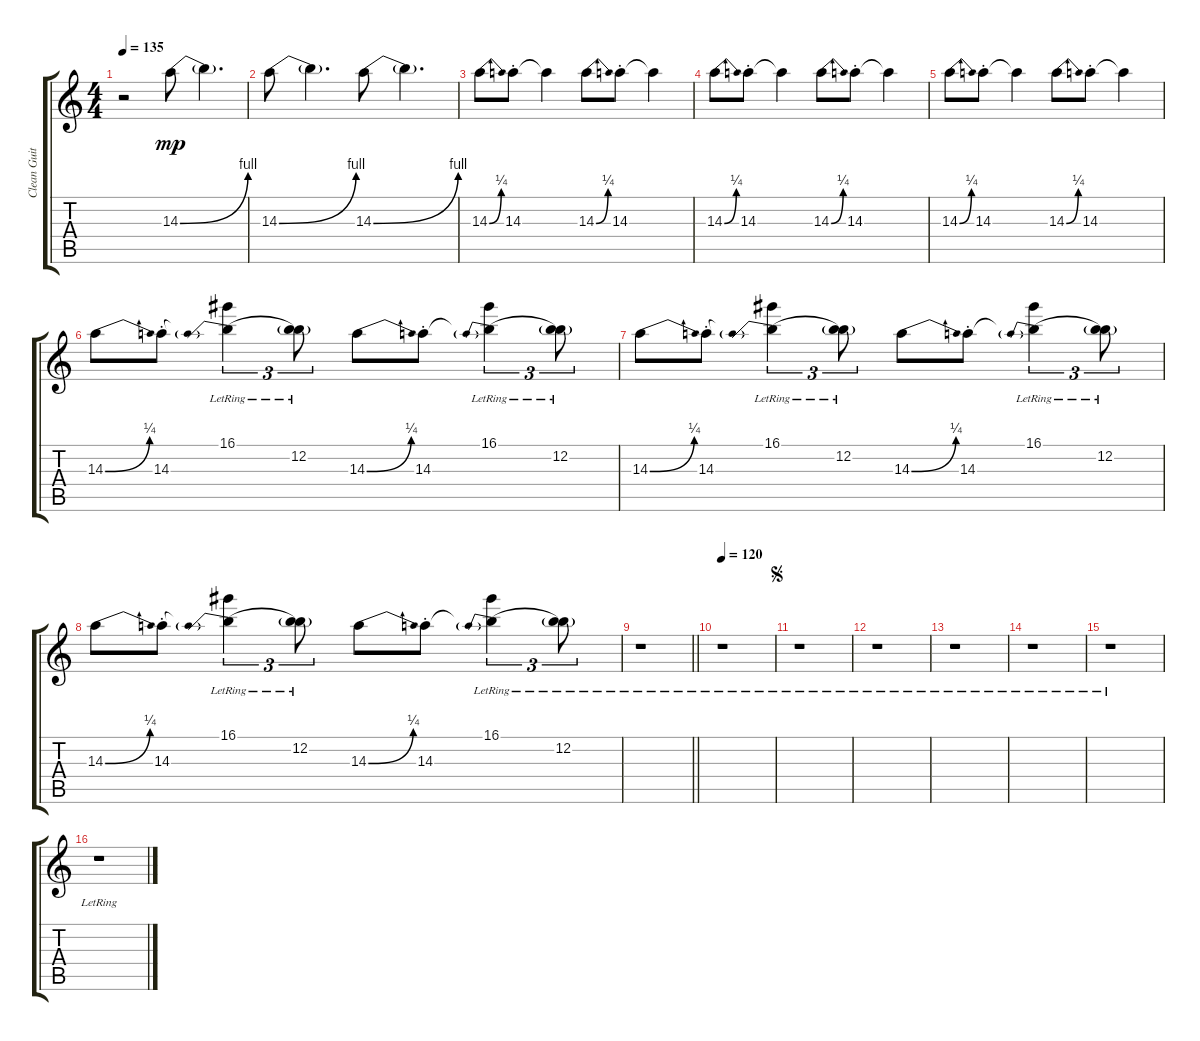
\track ("Clean Guitar- Noodle" "Clean Guit") {instrument electricguitarclean}
\staff {score tabs}
\tuning (E4 B3 G3 D3 A2 E2) {hide}
\ts (4 4)
\tempo 135
\clef g2
\ks c
r.2{dy mp instrument electricguitarclean} 14.3{be (bend 0 0 60 4)}.8 14.3{t}.4{d} |
14.3{be (bend 0 0 60 4)}.8 14.3{t}.4{d} 14.3{be (bend 0 0 60 4)}.8 14.3{t}.4{d} |
14.3{be (bend 0 0 60 1)}.8 14.3{st}.8 14.3{t}.4 14.3{be (bend 0 0 60 1)}.8 14.3{st}.8 14.3{t}.4 |
14.3{be (bend 0 0 60 1)}.8 14.3{st}.8 14.3{t}.4 14.3{be (bend 0 0 60 1)}.8 14.3{st}.8 14.3{t}.4 |
14.3{be (bend 0 0 60 1)}.8 14.3{st}.8 14.3{t}.4 14.3{be (bend 0 0 60 1)}.8 14.3{st}.8 14.3{t}.4 |
14.3{be (bend 0 0 60 1)}.8 14.3{st}.8 (16.1{lr} 14.3{be (prebend 0 4 60 4) t}).4{tu (3 2)} (12.2{lr} 14.3{t}).8{tu (3 2)} 14.3{be (bend 0 0 60 1)}.8 14.3{st}.8 (16.1{lr} 14.3{be (prebend 0 4 60 4) t}).4{tu (3 2)} (12.2{lr} 14.3{t}).8{tu (3 2)} |
14.3{be (bend 0 0 60 1)}.8 14.3{st}.8 (16.1{lr} 14.3{be (prebend 0 4 60 4) t}).4{tu (3 2)} (12.2{lr} 14.3{t}).8{tu (3 2)} 14.3{be (bend 0 0 60 1)}.8 14.3{st}.8 (16.1{lr} 14.3{be (prebend 0 4 60 4) t}).4{tu (3 2)} (12.2{lr} 14.3{t}).8{tu (3 2)} |
14.3{be (bend 0 0 60 1)}.8 14.3{st}.8 (16.1{lr} 14.3{be (prebend 0 4 60 4) t}).4{tu (3 2)} (12.2{lr} 14.3{t}).8{tu (3 2)} 14.3{be (bend 0 0 60 1)}.8 14.3{st}.8 (16.1{lr} 14.3{be (prebend 0 4 60 4) t}).4{tu (3 2)} (12.2{lr} 14.3{t}).8{tu (3 2)} |
\barLineRight lightlight
r.1 |
\tempo 120
r.1 |
\jump segno
r.1 |
r.1 |
r.1 |
r.1 |
r.1 |
r.1
